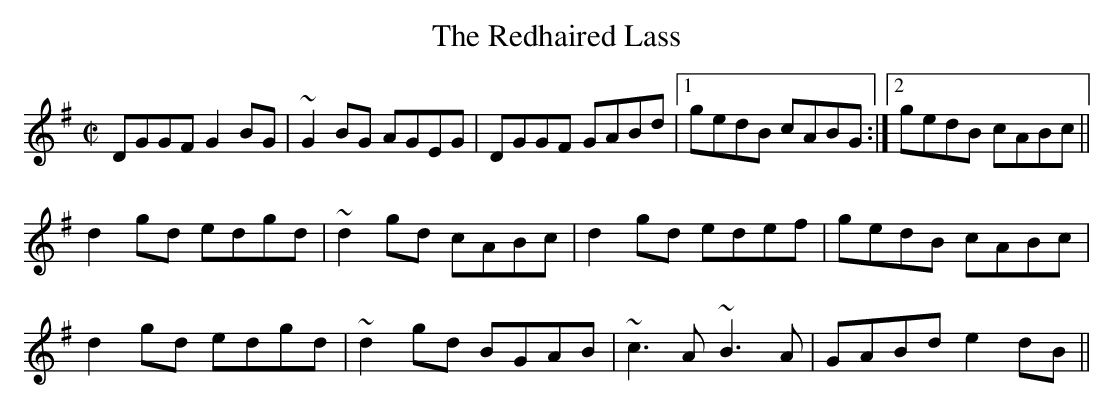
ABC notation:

X:1
T:Redhaired Lass, The
M:C|
L:1/8
K:G
DGGF G2BG|~G2BG AGEG|DGGF GABd|1 gedB cABG:|2 gedB cABc||
d2gd edgd|~d2gd cABc|d2gd edef|gedB cABc|
d2gd edgd|~d2gd BGAB|~c3A ~B3A|GABd e2dB||
